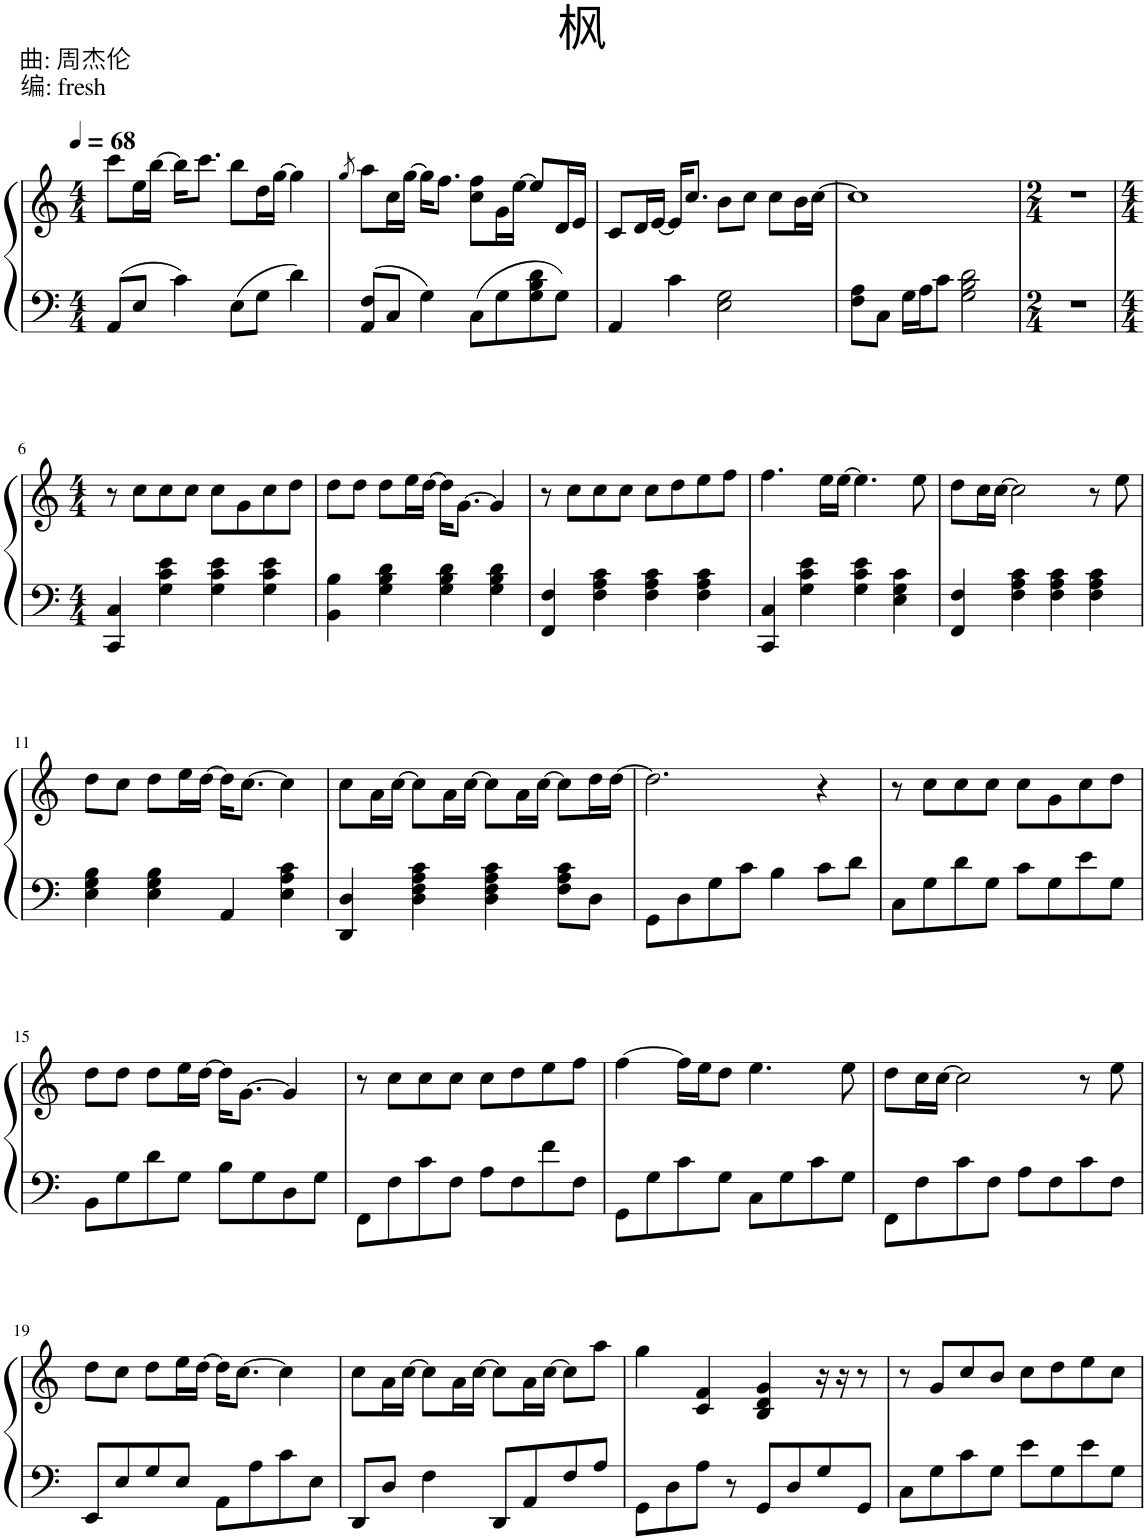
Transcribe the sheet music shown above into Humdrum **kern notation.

**kern	**kern
*part1	*part1
*staff2	*staff1
*I"Piano	*
*I'Pno.	*
*clefF4	*clefG2
*k[]	*k[]
*M4/4	*M4/4
*MM68	*MM68
=1	=1
8AA/L	8ccc\L
8E/J	16ee\L
.	[16bb\JJ
4c\	16bb\KL]
.	8.ccc\J
8E\L	8bb\L
8G\J	16dd\L
.	[16gg\JJ
4d\	4gg\]
=2	=2
.	8qgg/
8AA/ 8F/L	8aa\L
8C/J	16cc\L
.	[16gg\JJ
4G\	16gg\KL]
.	8.ff\J
8C\L	8cc\ 8ff\L
8G\	16g\L
.	[16ee\JJ
8G\ 8B\ 8d\	8ee/L]
8G\J	16d/L
.	16e/JJ
=3	=3
4AA/	8c/L
.	16d/L
.	[16e/JJ
4c\	16e/KL]
.	8.cc/J
2E\ 2G\	8b\L
.	8cc\J
.	8cc\L
.	16b\L
.	[16cc\JJ
=4	=4
8F\ 8A\L	1cc]
8C\J	.
16G\LL	.
16A\J	.
8c\J	.
2G\ 2B\ 2d\	.
=5	=5
*M2/4	*M2/4
2r	2r
!!LO:LB:g=z
=6	=6
*M4/4	*M4/4
4CC/ 4C/	8r
.	8cc\L
4G\ 4c\ 4e\	8cc\
.	8cc\J
4G\ 4c\ 4e\	8cc\L
.	8g\
4G\ 4c\ 4e\	8cc\
.	8dd\J
=7	=7
4BB\ 4B\	8dd\L
.	8dd\J
4G\ 4B\ 4d\	8dd\L
.	16ee\L
.	[16dd\JJ
4G\ 4B\ 4d\	16dd\KL]
.	[8.g\J
4G\ 4B\ 4d\	4g/]
=8	=8
4FF/ 4F/	8r
.	8cc\L
4F\ 4A\ 4c\	8cc\
.	8cc\J
4F\ 4A\ 4c\	8cc\L
.	8dd\
4F\ 4A\ 4c\	8ee\
.	8ff\J
=9	=9
4CC/ 4C/	4.ff\
4G\ 4c\ 4e\	.
.	16ee\LL
.	[16ee\JJ
4G\ 4c\ 4e\	4.ee\]
4E\ 4G\ 4c\	.
.	8ee\
=10	=10
4FF/ 4F/	8dd\L
.	16cc\L
.	[16cc\JJ
4F\ 4A\ 4c\	2cc\]
4F\ 4A\ 4c\	.
4F\ 4A\ 4c\	8r
.	8ee\
!!LO:LB:g=z
=11	=11
4E\ 4G\ 4B\	8dd\L
.	8cc\J
4E\ 4G\ 4B\	8dd\L
.	16ee\L
.	[16dd\JJ
4AA/	16dd\KL]
.	[8.cc\J
4E\ 4A\ 4c\	4cc\]
=12	=12
4DD/ 4D/	8cc\L
.	16a\L
.	[16cc\JJ
4D\ 4F\ 4A\ 4c\	8cc\L]
.	16a\L
.	[16cc\JJ
4D\ 4F\ 4A\ 4c\	8cc\L]
.	16a\L
.	[16cc\JJ
8F\ 8A\ 8c\L	8cc\L]
8D\J	16dd\L
.	[16dd\JJ
=13	=13
8GG\L	2.dd\]
8D\	.
8G\	.
8c\J	.
4B\	.
8c\L	4r
8d\J	.
=14	=14
8C\L	8r
8G\	8cc\L
8d\	8cc\
8G\J	8cc\J
8c\L	8cc\L
8G\	8g\
8e\	8cc\
8G\J	8dd\J
!!LO:LB:g=z
=15	=15
8BB\L	8dd\L
8G\	8dd\J
8d\	8dd\L
8G\J	16ee\L
.	[16dd\JJ
8B\L	16dd\KL]
.	[8.g\J
8G\	.
8D\	4g/]
8G\J	.
=16	=16
8FF\L	8r
8F\	8cc\L
8c\	8cc\
8F\J	8cc\J
8A\L	8cc\L
8F\	8dd\
8f\	8ee\
8F\J	8ff\J
=17	=17
8GG\L	[4ff\
8G\	.
8c\	16ff\LL]
.	16ee\J
8G\J	8dd\J
8C\L	4.ee\
8G\	.
8c\	.
8G\J	8ee\
=18	=18
8FF\L	8dd\L
8F\	16cc\L
.	[16cc\JJ
8c\	2cc\]
8F\J	.
8A\L	.
8F\	.
8c\	8r
8F\J	8ee\
!!LO:LB:g=z
=19	=19
8EE/L	8dd\L
8E/	8cc\J
8G/	8dd\L
8E/J	16ee\L
.	[16dd\JJ
8AA\L	16dd\KL]
.	[8.cc\J
8A\	.
8c\	4cc\]
8E\J	.
=20	=20
8DD/L	8cc\L
8D/J	16a\L
.	[16cc\JJ
4F\	8cc\L]
.	16a\L
.	[16cc\JJ
8DD/L	8cc\L]
8AA/	16a\L
.	[16cc\JJ
8F/	8cc\L]
8A/J	8aa\J
=21	=21
8GG\L	4gg\
8D\	.
8A\J	4c/ 4f/
8r	.
8GG/L	4B/ 4d/ 4g/
8D/	.
8G/	16r
.	16r
8GG/J	8r
=22	=22
8C\L	8r
8G\	8g/L
8c\	8cc/
8G\J	8b/J
8e\L	8cc\L
8G\	8dd\
8e\	8ee\
8G\J	8cc\J
=	=
*-	*-
